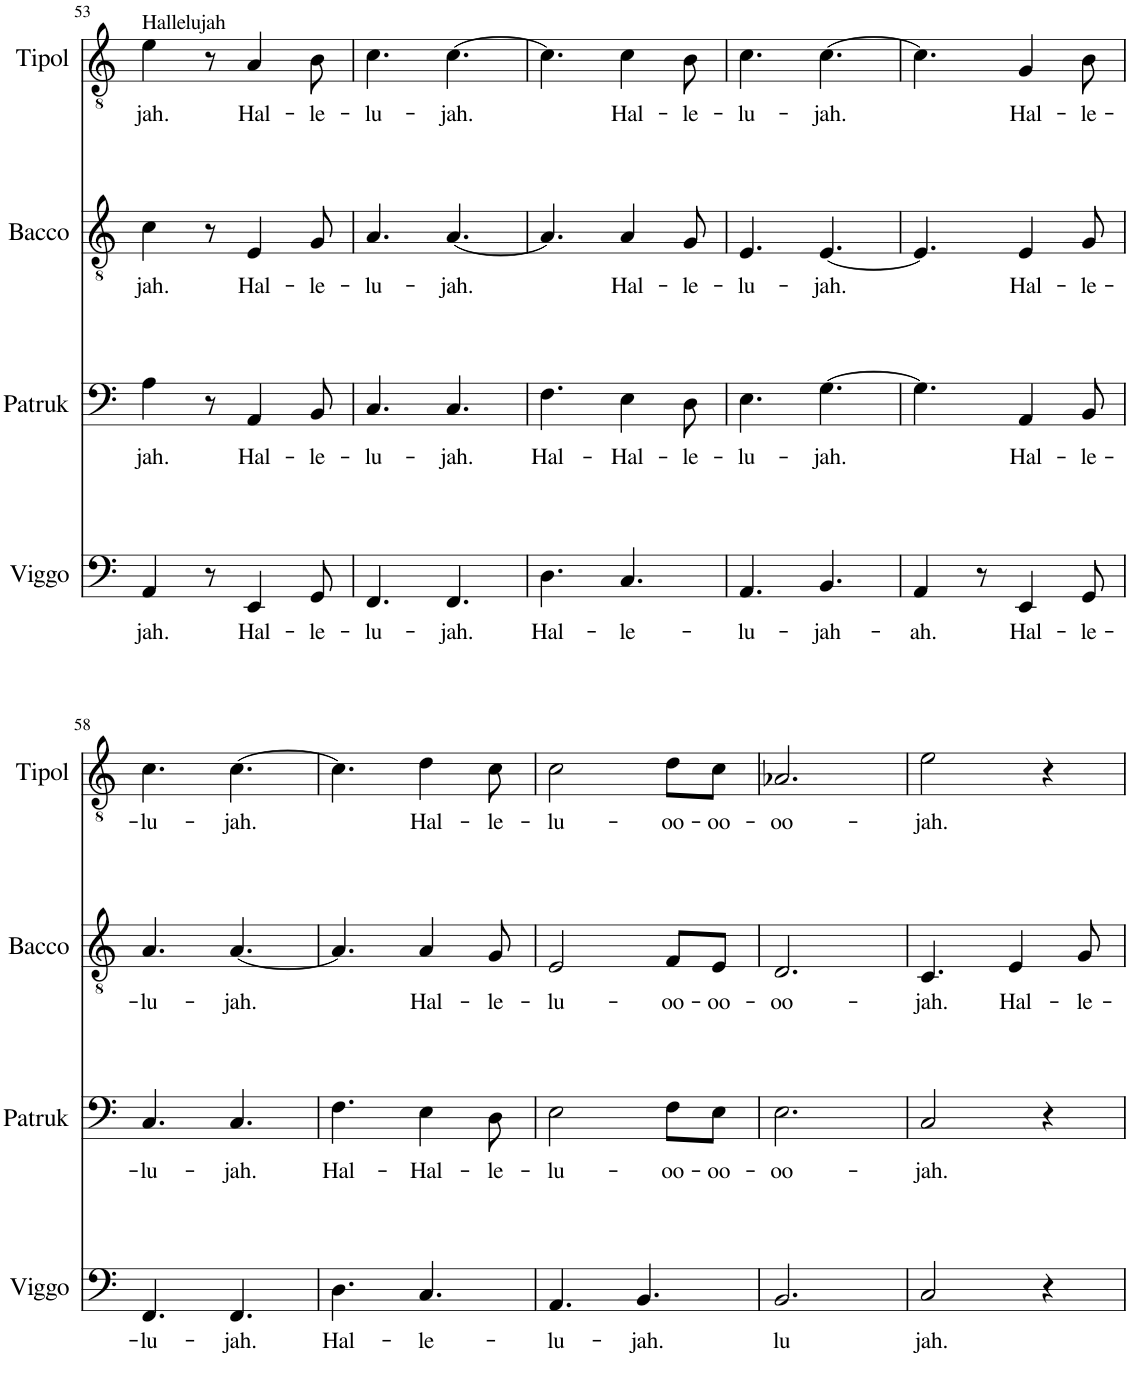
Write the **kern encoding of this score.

**kern	**text	**kern	**text	**kern	**text	**kern	**text
*part4	*part4	*part3	*part3	*part2	*part2	*part1	*part1
*staff4	*staff4	*staff3	*staff3	*staff2	*staff2	*staff1	*staff1
*I"Viggo	*	*I"Patruk	*	*I"Bacco	*	*I"Tipol	*
*I'Viggo	*	*I'Patruk	*	*I'Bacco	*	*I'Tipol	*
!!LO:PB:g=z
*clefF4	*	*clefF4	*	*clefGv2	*	*clefGv2	*
*k[]	*	*k[]	*	*k[]	*	*k[]	*
*M6/8	*	*M6/8	*	*M6/8	*	*M6/8	*
=53	=53	=53	=53	=53	=53	=53	=53
!	!	!	!	!	!	!LO:TX:a:t=Hallelujah	!
!	!LO:LY:b	!	!LO:LY:b	!	!LO:LY:b	!	!LO:LY:b
4AA/	jah.	4A\	jah.	4c\	jah.	4e\	jah.
8r	.	8r	.	8r	.	8r	.
!	!LO:LY:b	!	!LO:LY:b	!	!LO:LY:b	!	!LO:LY:b
4EE/	Hal-	4AA/	Hal-	4E/	Hal-	4A/	Hal-
!	!LO:LY:b	!	!LO:LY:b	!	!LO:LY:b	!	!LO:LY:b
8GG/	-le-	8BB/	-le-	8G/	-le-	8B\	-le-
=54	=54	=54	=54	=54	=54	=54	=54
!	!LO:LY:b	!	!LO:LY:b	!	!LO:LY:b	!	!LO:LY:b
4.FF/	-lu-	4.C/	-lu-	4.A/	-lu-	4.c\	-lu-
!	!LO:LY:b	!	!LO:LY:b	!	!LO:LY:b	!	!LO:LY:b
4.FF/	-jah.	4.C/	-jah.	[4.A/	-jah.	[4.c\	-jah.
=55	=55	=55	=55	=55	=55	=55	=55
!	!LO:LY:b	!	!LO:LY:b	!	!	!	!
4.D\	Hal-	4.F\	Hal-	4.A/]	.	4.c\]	.
!	!LO:LY:b	!	!LO:LY:b	!	!LO:LY:b	!	!LO:LY:b
4.C/	-le-	4E\	-Hal-	4A/	Hal-	4c\	Hal-
!	!	!	!LO:LY:b	!	!LO:LY:b	!	!LO:LY:b
.	.	8D\	-le-	8G/	-le-	8B\	-le-
=56	=56	=56	=56	=56	=56	=56	=56
!	!LO:LY:b	!	!LO:LY:b	!	!LO:LY:b	!	!LO:LY:b
4.AA/	-lu-	4.E\	-lu-	4.E/	-lu-	4.c\	-lu-
!	!LO:LY:b	!	!LO:LY:b	!	!LO:LY:b	!	!LO:LY:b
4.BB/	-jah-	[4.G\	-jah.	[4.E/	-jah.	[4.c\	-jah.
=57	=57	=57	=57	=57	=57	=57	=57
!	!LO:LY:b	!	!	!	!	!	!
4AA/	-ah.	4.G\]	.	4.E/]	.	4.c\]	.
8r	.	.	.	.	.	.	.
!	!LO:LY:b	!	!LO:LY:b	!	!LO:LY:b	!	!LO:LY:b
4EE/	Hal-	4AA/	Hal-	4E/	Hal-	4G/	Hal-
!	!LO:LY:b	!	!LO:LY:b	!	!LO:LY:b	!	!LO:LY:b
8GG/	-le-	8BB/	-le-	8G/	-le-	8B\	-le-
!!LO:LB:g=z
=58	=58	=58	=58	=58	=58	=58	=58
!	!LO:LY:b	!	!LO:LY:b	!	!LO:LY:b	!	!LO:LY:b
4.FF/	-lu-	4.C/	-lu-	4.A/	-lu-	4.c\	-lu-
!	!LO:LY:b	!	!LO:LY:b	!	!LO:LY:b	!	!LO:LY:b
4.FF/	-jah.	4.C/	-jah.	[4.A/	-jah.	[4.c\	-jah.
=59	=59	=59	=59	=59	=59	=59	=59
!	!LO:LY:b	!	!LO:LY:b	!	!	!	!
4.D\	Hal-	4.F\	Hal-	4.A/]	.	4.c\]	.
!	!LO:LY:b	!	!LO:LY:b	!	!LO:LY:b	!	!LO:LY:b
4.C/	-le-	4E\	-Hal-	4A/	Hal-	4d\	Hal-
!	!	!	!LO:LY:b	!	!LO:LY:b	!	!LO:LY:b
.	.	8D\	-le-	8G/	-le-	8c\	-le-
=60	=60	=60	=60	=60	=60	=60	=60
!	!LO:LY:b	!	!LO:LY:b	!	!LO:LY:b	!	!LO:LY:b
4.AA/	-lu-	2E\	-lu-	2E/	-lu-	2c\	-lu-
!	!LO:LY:b	!	!	!	!	!	!
4.BB/	-jah.	.	.	.	.	.	.
!	!	!	!LO:LY:b	!	!LO:LY:b	!	!LO:LY:b
.	.	8F\L	-oo-	8F/L	-oo-	8d\L	-oo-
!	!	!	!LO:LY:b	!	!LO:LY:b	!	!LO:LY:b
.	.	8E\J	-oo-	8E/J	-oo-	8c\J	-oo-
=61	=61	=61	=61	=61	=61	=61	=61
!	!LO:LY:b	!	!LO:LY:b	!	!LO:LY:b	!	!LO:LY:b
2.BB/	lu	2.E\	-oo-	2.D/	-oo-	2.A-X/	-oo-
=62	=62	=62	=62	=62	=62	=62	=62
!	!LO:LY:b	!	!LO:LY:b	!	!LO:LY:b	!	!LO:LY:b
2C/	jah.	2C/	-jah.	4.C/	-jah.	2e\	-jah.
!	!	!	!	!	!LO:LY:b	!	!
.	.	.	.	4E/	Hal-	.	.
4r	.	4r	.	.	.	4r	.
!	!	!	!	!	!LO:LY:b	!	!
.	.	.	.	8G/	-le-	.	.
=	=	=	=	=	=	=	=
*-	*-	*-	*-	*-	*-	*-	*-
